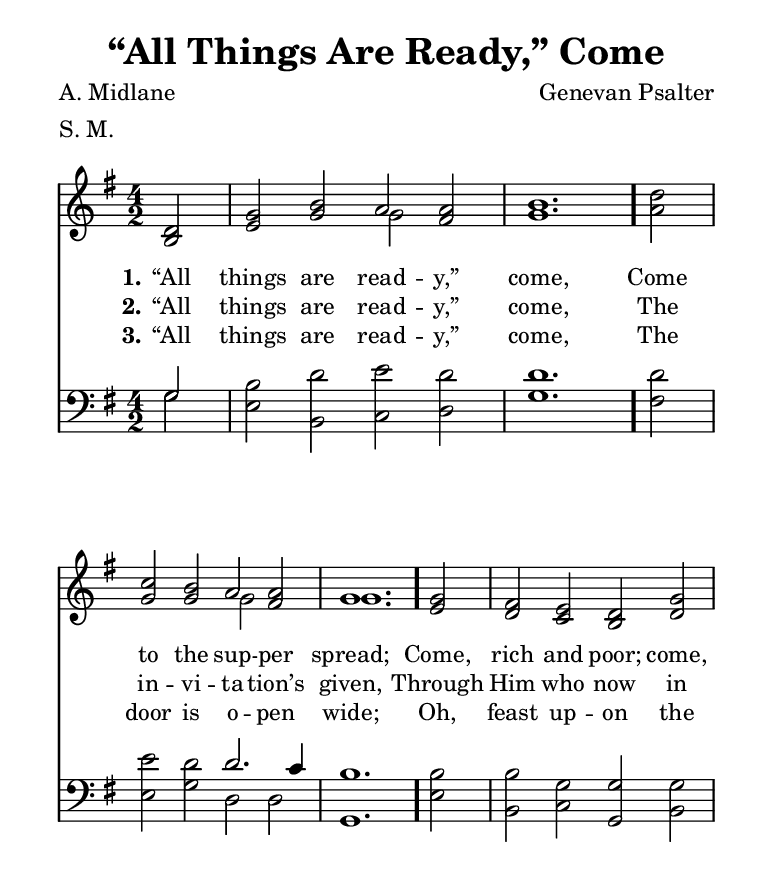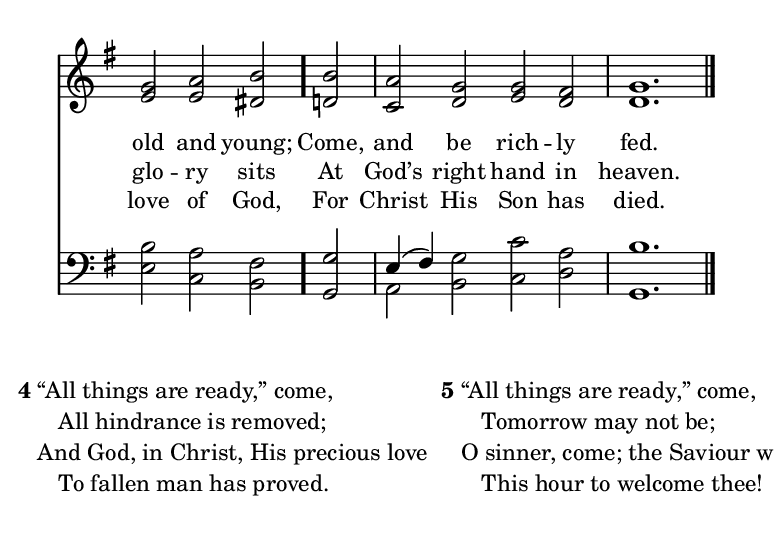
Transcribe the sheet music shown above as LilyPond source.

\include "common/global.ily"
\paper {
  \include "common/paper.ily"
  ragged-bottom = ##t
  system-count = #(cond (is-eogsized 2) (#t #f))
  system-system-spacing.padding = 11
}

\header{
  %gospel
  hymnnumber = "121"
  title = "“All Things Are Ready,” Come"
  tunename = "St. Michael"
  meter = "S. M."
  poet = "A. Midlane"
  composer = "Genevan Psalter"
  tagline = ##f
}

% for fermata in MIDI
ta = { \tempo 2=80 }
tb = { \tempo 2=40 }

patternAA = { c2 | c2      c2 c2  c2 | c1. }
patternAB = { c2 | c2      c2 c2. c4 | c1. }
patternAC = { c2 | c4( c4) c2 c2  c2 | c1. }

patternBA = { c2 }

global = {
  \include "common/overrides.ily"
  \override Staff.TimeSignature.style = #'numbered
  \time 4/2
  \override Score.MetronomeMark.transparent = ##t % hide all fermata changes too
  \ta
  \key g \major
  \partial 2
  \autoBeamOff
}

notesSoprano = {
\global
\relative c' {

  \changePitch \patternAA { d | g b a a | b }
  \changePitch \patternAA { d | c b a a | g }
  \changePitch \patternBA { g | fis e d g | g a b }
  \changePitch \patternAA { b | a g g fis | g }

  \bar "|."

}
}

notesAlto = {
\global
\relative e' {

  \changePitch \patternAA { b | e g g fis | g }
  \changePitch \patternAA { a | g g g fis | g }
  \changePitch \patternBA { e | d c b d | e e dis }
  \changePitch \patternAA { d! | c d e d | d }

}
}

notesTenor = {
\global
\relative a {

  \changePitch \patternAA { g | b d e d | d }
  \changePitch \patternAB { d | e d d c | b }
  \changePitch \patternBA { b | b g g g | b a fis }
  \changePitch \patternAC { g | e( fis) g c a | b }

}
}

notesBass = {
\global
\relative f {

  \changePitch \patternAA { g | e b c d | g }
  \changePitch \patternAA { fis | e g d d | g, }
  \changePitch \patternBA { e' | b c g b | e c b }
  \changePitch \patternAA { g | a b c d | g, }

}
}

wordsA = \lyricmode {
\set stanza = "1."

“All things are read -- y,” come, \bar "."
Come to the sup -- per spread; \bar "." \eogbreak
Come, rich and poor; come, old and young; \bar "."
Come, and be rich -- ly fed. \bar "." \eogbreak

}

wordsB = \lyricmode {
\set stanza = "2."

“All things are read -- y,” come,

The in -- vi -- ta -- tion’s given,
Through Him who now in glo -- ry sits
At God’s right hand in heaven.

}

wordsC = \lyricmode {
\set stanza = "3."

“All things are read -- y,” come,
The door is o -- pen wide;
Oh, feast up -- on the love of God,
For Christ His Son has died.

}

wordsD = \markuplist {

\line { “All things are ready,” come, }
\line { { \hspace #2 } All hindrance is removed; }
\line { And God, in Christ, His precious love }
\line { { \hspace #2 } To fallen man has proved. }

}

wordsE = \markuplist {

\line { “All things are ready,” come, }
\line { { \hspace #2 } Tomorrow may not be; }
\line { O sinner, come; the Saviour waits }
\line { { \hspace #2 } This hour to welcome thee! }

}

\score {
  \context ChoirStaff <<
    \context Staff = upper <<
      \set Staff.autoBeaming = ##f
      \set ChoirStaff.systemStartDelimiter = #'SystemStartBar
      \set ChoirStaff.printPartCombineTexts = ##f
      \partcombine #'(2 . 11) \notesSoprano \notesAlto
      \context NullVoice = sopranos { \voiceOne << \notesSoprano >> }
      \context Lyrics = one   \lyricsto sopranos \wordsA
      \context Lyrics = two   \lyricsto sopranos \wordsB
      \context Lyrics = three \lyricsto sopranos \wordsC
    >>
    \context Staff = men <<
      \set Staff.autoBeaming = ##f
      \clef bass
      \set ChoirStaff.printPartCombineTexts = ##f
      \partcombine #'(2 . 11) \notesTenor \notesBass
    >>
  >>
  \layout {
    \include "common/layout.ily"
  }
  #(cond ((ly:get-option 'eog-midi-permitted) #{ \midi{
    \include "common/midi.ily"
  } #}))
}

\noPageBreak

\markup { \fill-line {
  \hspace #0.1
  \line{ \bold 4 \column { \wordsD } }
  \hspace #0.1
  \line{ \bold 5 \column { \wordsE } }
  \hspace #0.1
} }

\version "2.19.49"  % necessary for upgrading to future LilyPond versions.

% vi:set et ts=2 sw=2 ai nocindent syntax=lilypond:
